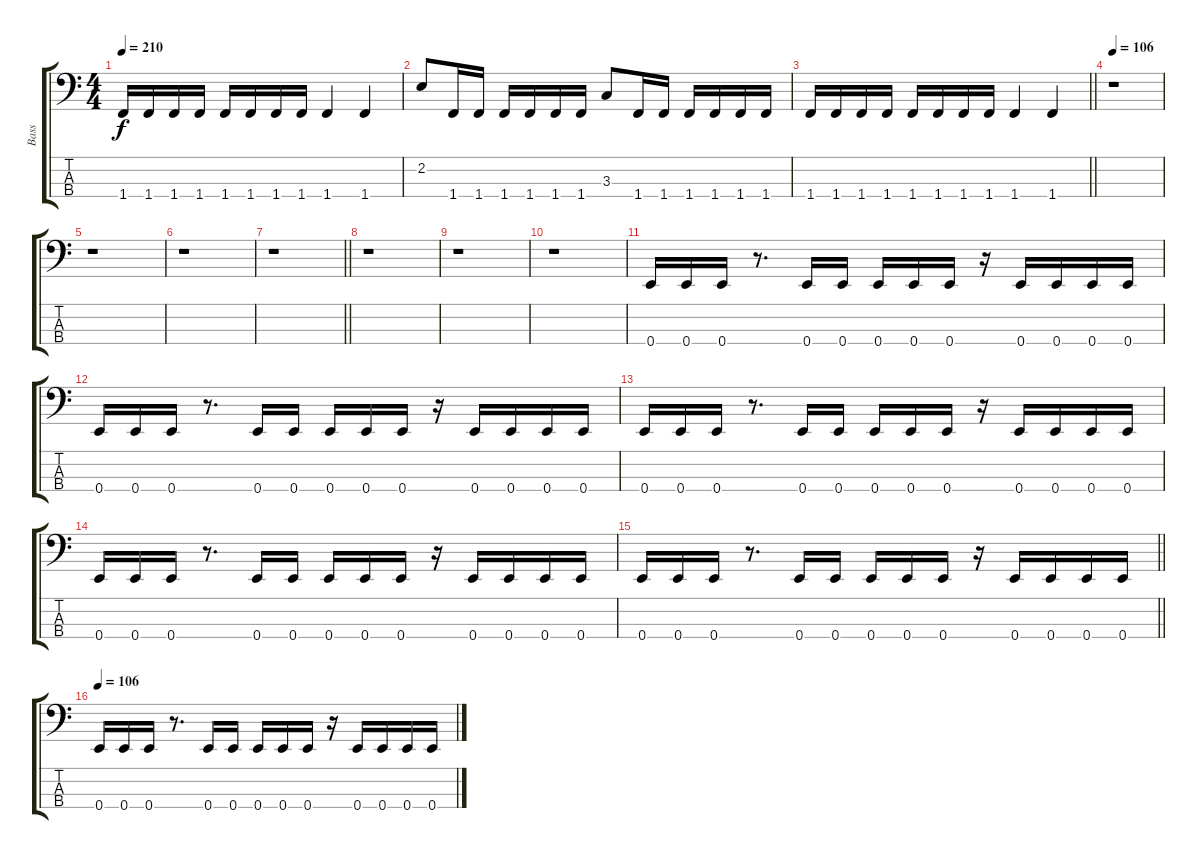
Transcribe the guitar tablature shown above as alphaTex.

\track ("Bass" "Bass") {instrument electricbasspick}
\staff {score tabs}
\tuning (G2 D2 A1 E1) {hide}
\ts (4 4)
\tempo 210
\clef f4
\ks c
1.4.16{dy f} 1.4.16 1.4.16 1.4.16 1.4.16 1.4.16 1.4.16 1.4.16 1.4.4 1.4.4 |
2.2.8 1.4.16 1.4.16 1.4.16 1.4.16 1.4.16 1.4.16 3.3.8 1.4.16 1.4.16 1.4.16 1.4.16 1.4.16 1.4.16 |
\barLineRight lightlight
1.4.16 1.4.16 1.4.16 1.4.16 1.4.16 1.4.16 1.4.16 1.4.16 1.4.4 1.4.4 |
\tempo 106
r.1 |
r.1 |
r.1 |
\barLineRight lightlight
r.1 |
r.1 |
r.1 |
r.1 |
0.4.16 0.4.16 0.4.16 r.8{d} 0.4.16 0.4.16 0.4.16 0.4.16 0.4.16 r.16 0.4.16 0.4.16 0.4.16 0.4.16 |
0.4.16 0.4.16 0.4.16 r.8{d} 0.4.16 0.4.16 0.4.16 0.4.16 0.4.16 r.16 0.4.16 0.4.16 0.4.16 0.4.16 |
0.4.16 0.4.16 0.4.16 r.8{d} 0.4.16 0.4.16 0.4.16 0.4.16 0.4.16 r.16 0.4.16 0.4.16 0.4.16 0.4.16 |
0.4.16 0.4.16 0.4.16 r.8{d} 0.4.16 0.4.16 0.4.16 0.4.16 0.4.16 r.16 0.4.16 0.4.16 0.4.16 0.4.16 |
\barLineRight lightlight
0.4.16 0.4.16 0.4.16 r.8{d} 0.4.16 0.4.16 0.4.16 0.4.16 0.4.16 r.16 0.4.16 0.4.16 0.4.16 0.4.16 |
\tempo 106
0.4.16 0.4.16 0.4.16 r.8{d} 0.4.16 0.4.16 0.4.16 0.4.16 0.4.16 r.16 0.4.16 0.4.16 0.4.16 0.4.16
